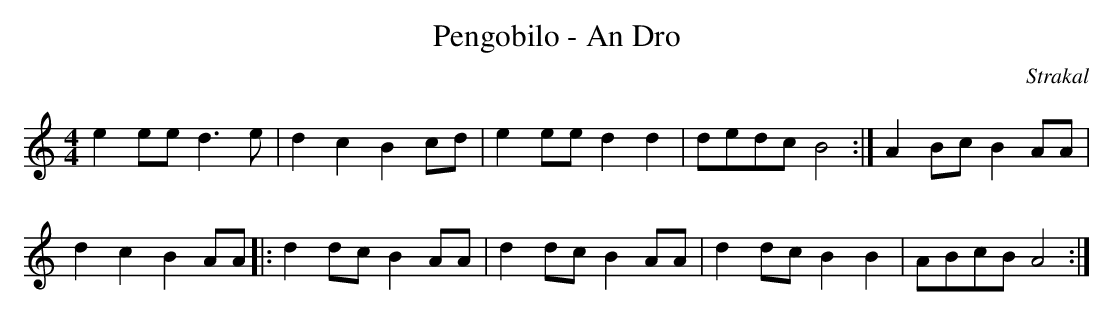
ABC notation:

X:1
T:Pengobilo - An Dro
C:Strakal
E:12
M:4/4
L:1/8
K:C
e2 eed3e|d2c2B2cd|e2eed2d2|dedcB4:|A2BcB2AA|
d2c2B2AA|:d2 dcB2AA|d2dcB2AA|d2dc B2B2|ABcBA4:|
